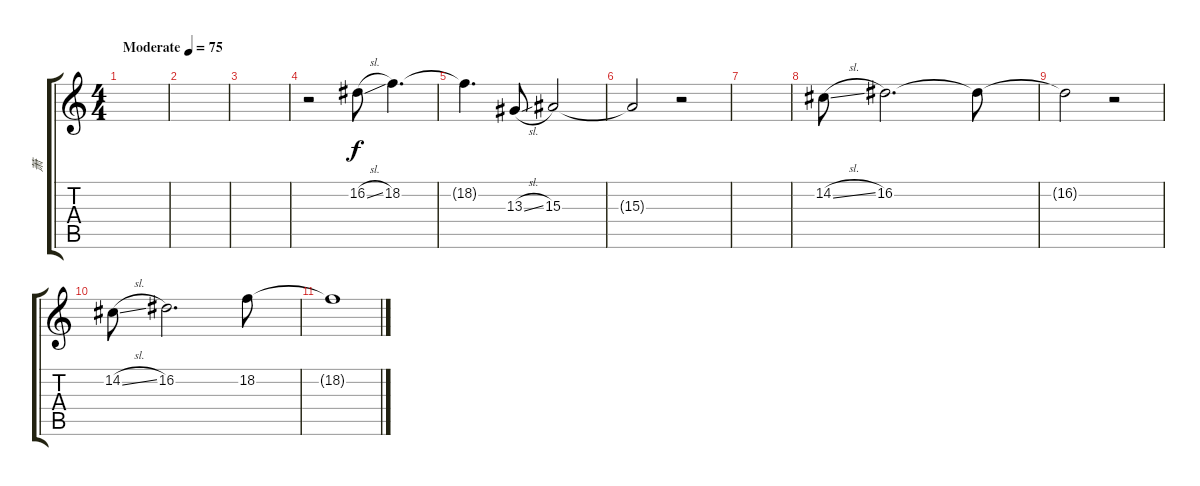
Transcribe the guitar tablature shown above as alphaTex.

\track ("萧" "萧") {instrument blownbottle}
\staff {score tabs}
\tuning (E4 B3 G3 D3 A2 E2) {hide}
\ts (4 4)
\tempo (75 "Moderate")
\clef g2
\ks c
|
|
|
r.2 16.2{sl}.8 18.2.4{d} |
18.2{t}.4{d} 13.3{sl}.8 15.3.2 |
15.3{t}.2 r.2 |
|
14.2{sl}.8 16.2.2{d} 16.2{t}.8 |
16.2{t}.2 r.2 |
14.2{sl}.8 16.2.2{d} 18.2.8 |
18.2{t}.1
